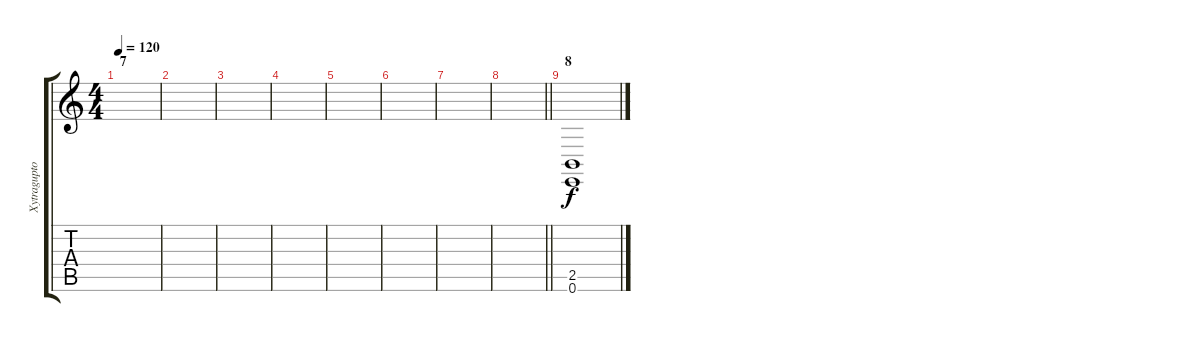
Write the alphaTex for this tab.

\track ("Xytraguptor-Timpani" "Xytragupto") {instrument timpani}
\staff {score tabs}
\tuning (E4 B3 G3 D3 A2 E2) {hide}
\ts (4 4)
\section ("" "7")
\tempo 120
\clef g2
\ks c
|
|
|
|
|
|
|
\barLineRight lightlight
|
\section ("" "8")
(2.5 0.6).1
